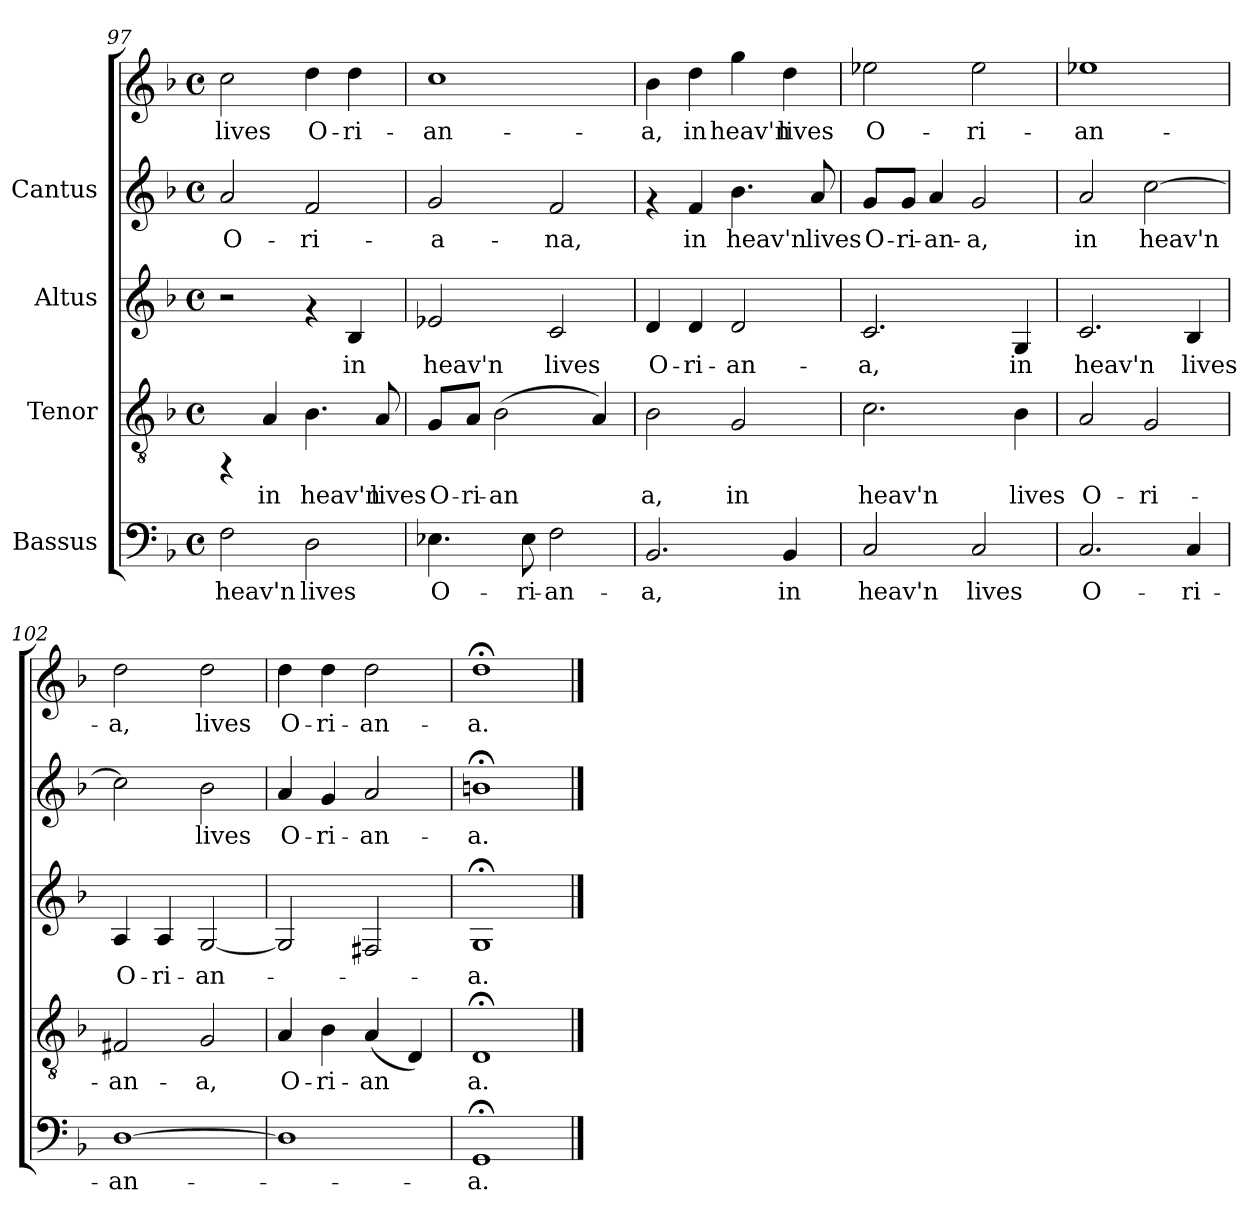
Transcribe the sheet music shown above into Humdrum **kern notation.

**kern	**text	**kern	**text	**kern	**text	**kern	**text	**kern	**text
*part4	*part4	*part3	*part3	*part2	*part2	*part1	*part1	*part1	*part1
*staff5	*staff5	*staff4	*staff4	*staff3	*staff3	*staff2	*staff2	*staff1	*staff1
*I"Bassus	*	*I"Tenor	*	*I"Altus	*	*I"Cantus	*	*	*
*clefF4	*	*clefGv2	*	*clefG2	*	*clefG2	*	*clefG2	*
*k[b-]	*	*k[b-]	*	*k[b-]	*	*k[b-]	*	*k[b-]	*
*F:	*	*F:	*	*F:	*	*F:	*	*F:	*
*M4/4	*	*M4/4	*	*M4/4	*	*M4/4	*	*M4/4	*
*met(c)	*	*met(c)	*	*met(c)	*	*met(c)	*	*met(c)	*
=97	=97	=97	=97	=97	=97	=97	=97	=97	=97
!	!LO:LY:b:cj	!	!	!	!	!	!LO:LY:b:cj	!	!LO:LY:b:cj
2F\	heav'n	4rFF	.	2r	.	2a/	-O-	2cc\	lives
!	!	!	!LO:LY:b:cj	!	!	!	!	!	!
.	.	4A/	in	.	.	.	.	.	.
!	!LO:LY:b:cj	!	!LO:LY:b:cj	!	!	!	!LO:LY:b:cj	!	!LO:LY:b:cj
2D\	lives	4.B-\	heav'n	4rf	.	2f/	-ri-	4dd\	O-
!	!	!	!	!	!LO:LY:b:cj	!	!	!	!LO:LY:b:cj
.	.	.	.	4B-/	in	.	.	4dd\	-ri-
!	!	!	!LO:LY:b:cj	!	!	!	!	!	!
.	.	8A/	lives	.	.	.	.	.	.
!!LO:LB:g=z
=98	=98	=98	=98	=98	=98	=98	=98	=98	=98
!	!LO:LY:b:cj	!	!LO:LY:b:cj	!	!LO:LY:b:cj	!	!LO:LY:b:cj	!	!LO:LY:b:cj
4.E-X\	O-	8G/L	O-	2e-X/	heav'n	2g/	-a-	1cc	-an-
!	!	!	!LO:LY:b:cj	!	!	!	!	!	!
.	.	8A/J	-ri-	.	.	.	.	.	.
!	!	!	!LO:LY:b:cj	!	!	!	!	!	!
.	.	(>2B-\	-an-	.	.	.	.	.	.
!	!LO:LY:b:cj	!	!	!	!	!	!	!	!
8E-\	-ri-	.	.	.	.	.	.	.	.
!	!LO:LY:b:cj	!	!	!	!LO:LY:b:cj	!	!LO:LY:b:cj	!	!
2F\	-an-	.	.	2c/	lives	2f/	-na,	.	.
!	!	!	!LO:LY:b:cj	!	!	!	!	!	!
.	.	4A/)	--	.	.	.	.	.	.
=99	=99	=99	=99	=99	=99	=99	=99	=99	=99
!	!LO:LY:b:cj	!	!LO:LY:b:cj	!	!LO:LY:b:cj	!	!	!	!LO:LY:b:cj
2.BB-/	-a,	2B-\	-a,	4d/	O-	4rf	.	4b-\	a,
!	!	!	!	!	!LO:LY:b:cj	!	!LO:LY:b:cj	!	!LO:LY:b:cj
.	.	.	.	4d/	-ri-	4f/	in	4dd\	in
!	!	!	!LO:LY:b:cj	!	!LO:LY:b:cj	!	!LO:LY:b:cj	!	!LO:LY:b:cj
.	.	2G/	in	2d/	-an-	4.b-\	heav'n	4gg\	heav'n
!	!LO:LY:b:cj	!	!	!	!	!	!	!	!LO:LY:b:cj
4BB-/	in	.	.	.	.	.	.	4dd\	lives
!	!	!	!	!	!	!	!LO:LY:b:cj	!	!
.	.	.	.	.	.	8a/	lives	.	.
=100	=100	=100	=100	=100	=100	=100	=100	=100	=100
!	!LO:LY:b:cj	!	!LO:LY:b:cj	!	!LO:LY:b:cj	!	!LO:LY:b:cj	!	!LO:LY:b:cj
2C/	heav'n	2.c\	heav'n	2.c/	-a,	8g/L	-O-	2ee-X\	O-
!	!	!	!	!	!	!	!LO:LY:b:cj	!	!
.	.	.	.	.	.	8g/J	-ri-	.	.
!	!	!	!	!	!	!	!LO:LY:b:cj	!	!
.	.	.	.	.	.	4a/	-an-	.	.
!	!LO:LY:b:cj	!	!	!	!	!	!LO:LY:b:cj	!	!LO:LY:b:cj
2C/	lives	.	.	.	.	2g/	-a,	2ee-\	-ri-
!	!	!	!LO:LY:b:cj	!	!LO:LY:b:cj	!	!	!	!
.	.	4B-\	lives	4G/	in	.	.	.	.
=101	=101	=101	=101	=101	=101	=101	=101	=101	=101
!	!LO:LY:b:cj	!	!LO:LY:b:cj	!	!LO:LY:b:cj	!	!LO:LY:b:cj	!	!LO:LY:b:cj
2.C/	O-	2A/	O-	2.c/	heav'n	2a/	-in	1ee-X	an-
!	!	!	!LO:LY:b:cj	!	!	!	!LO:LY:b:cj	!	!
.	.	2G/	-ri-	.	.	[>2cc\	heav'n	.	.
!	!LO:LY:b:cj	!	!	!	!LO:LY:b:cj	!	!	!	!
4C/	-ri-	.	.	4B-/	lives	.	.	.	.
=102	=102	=102	=102	=102	=102	=102	=102	=102	=102
!	!LO:LY:b:cj	!	!LO:LY:b:cj	!	!LO:LY:b:cj	!	!LO:LY:b:cj	!	!LO:LY:b:cj
[>1D	-an-	2F#X/	-an-	4A/	O-	2cc\]	.	2dd\	a,
!	!	!	!	!	!LO:LY:b:cj	!	!	!	!
.	.	.	.	4A/	-ri-	.	.	.	.
!	!	!	!LO:LY:b:cj	!	!LO:LY:b:cj	!	!LO:LY:b:cj	!	!LO:LY:b:cj
.	.	2G/	-a,	[<2G/	-an-	2b-\	lives	2dd\	lives
!!LO:PB:g=z
=103	=103	=103	=103	=103	=103	=103	=103	=103	=103
!	!	!	!LO:LY:b:cj	!	!	!	!LO:LY:b:cj	!	!LO:LY:b:cj
1D]	.	4A/	O-	2G/]	.	4a/	-O-	4dd\	O-
!	!	!	!LO:LY:b:cj	!	!	!	!LO:LY:b:cj	!	!LO:LY:b:cj
.	.	4B-\	-ri-	.	.	4g/	-ri-	4dd\	-ri-
!	!	!	!LO:LY:b:cj	!	!	!	!LO:LY:b:cj	!	!LO:LY:b:cj
.	.	(<4A/	-an-	2F#X/	.	2a/	-an-	2dd\	-an-
!	!	!	!LO:LY:b:cj	!	!	!	!	!	!
.	.	4D/)	--	.	.	.	.	.	.
=104	=104	=104	=104	=104	=104	=104	=104	=104	=104
!	!LO:LY:b:cj	!	!LO:LY:b:cj	!	!LO:LY:b:cj	!	!LO:LY:b:cj	!	!LO:LY:b:cj
1GG;<	-a.	1D;<	-a.	1G;<	-a.	1bn;<	a.	1dd;<	-a.
==	==	==	==	==	==	==	==	==	==
*-	*-	*-	*-	*-	*-	*-	*-	*-	*-
